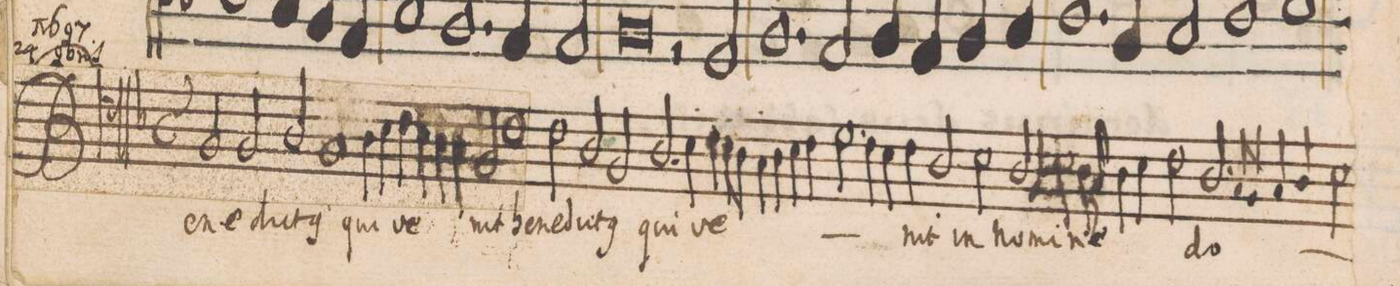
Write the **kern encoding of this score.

**kern	**text
*I"CANTVS	*
*clefC3	*
*k[b-]	*
*met(C|3)	*
*M3/1	*
*clefC4	*
*M2/1	*
*met(C)	*
2F/	Be-
2F/	-ne-
2A/	-dic-
1F/	-t(us)
=65-	=65-
4A\	qui
4B-\	.
4c\	ve-
4B-\	.
4A\	.
4G\	.
=66-	=66-
2F/	-nit
1c	be-
*2\left	*
2c\	-ne-
=67-	=67-
2A/	-dic-
2F/	-t(us)
2.A/	qui
4B-\	.
=68-	=68-
4c\	ve-
8B-\L	.
8A\J	.
4G\	.
4A\	.
4B-\	.
4c\	.
2.d\	.
=69-	=69-
4c\	.
4B-\	.
4c\	.
2A/	-nit
2B-\	in
=70-	=70-
2A/	no-
4F/	.
2B-\	-mi-
8A\	-ne
8G/	.
4A\	.
4B-\	.
=71-	=71-
2c\	.
2.A/	do-
8G/L	.
8F/J	.
4G/	.
4A/	.
=72-	=72-
2.B-\	.
4c\yy	.
2d\yy	.
*-	*-
